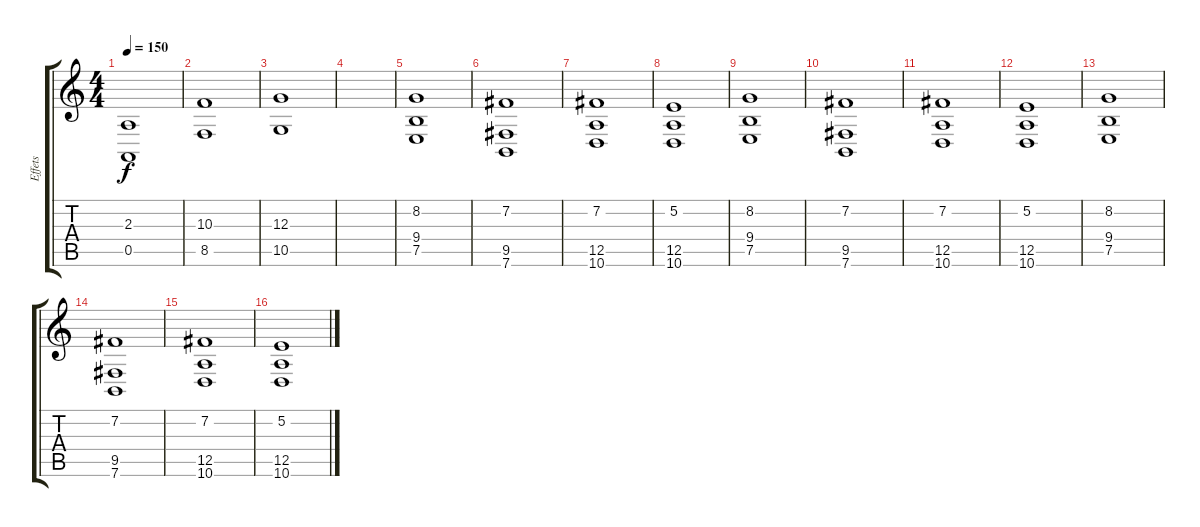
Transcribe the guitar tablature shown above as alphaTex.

\track ("Effets" "Effets") {instrument stringensemble1}
\staff {score tabs}
\tuning (E4 B3 G3 D3 A2 E2) {hide}
\ts (4 4)
\tempo 150
\clef g2
\ks c
(2.3 0.5).1{dy f} |
(10.3 8.5).1 |
(12.3 10.5).1 |
|
(8.2 9.4 7.5).1 |
(7.2 9.5 7.6).1 |
(7.2 12.5 10.6).1 |
(5.2 12.5 10.6).1 |
(8.2 9.4 7.5).1 |
(7.2 9.5 7.6).1 |
(7.2 12.5 10.6).1 |
(5.2 12.5 10.6).1 |
(8.2 9.4 7.5).1 |
(7.2 9.5 7.6).1 |
(7.2 12.5 10.6).1 |
(5.2 12.5 10.6).1
